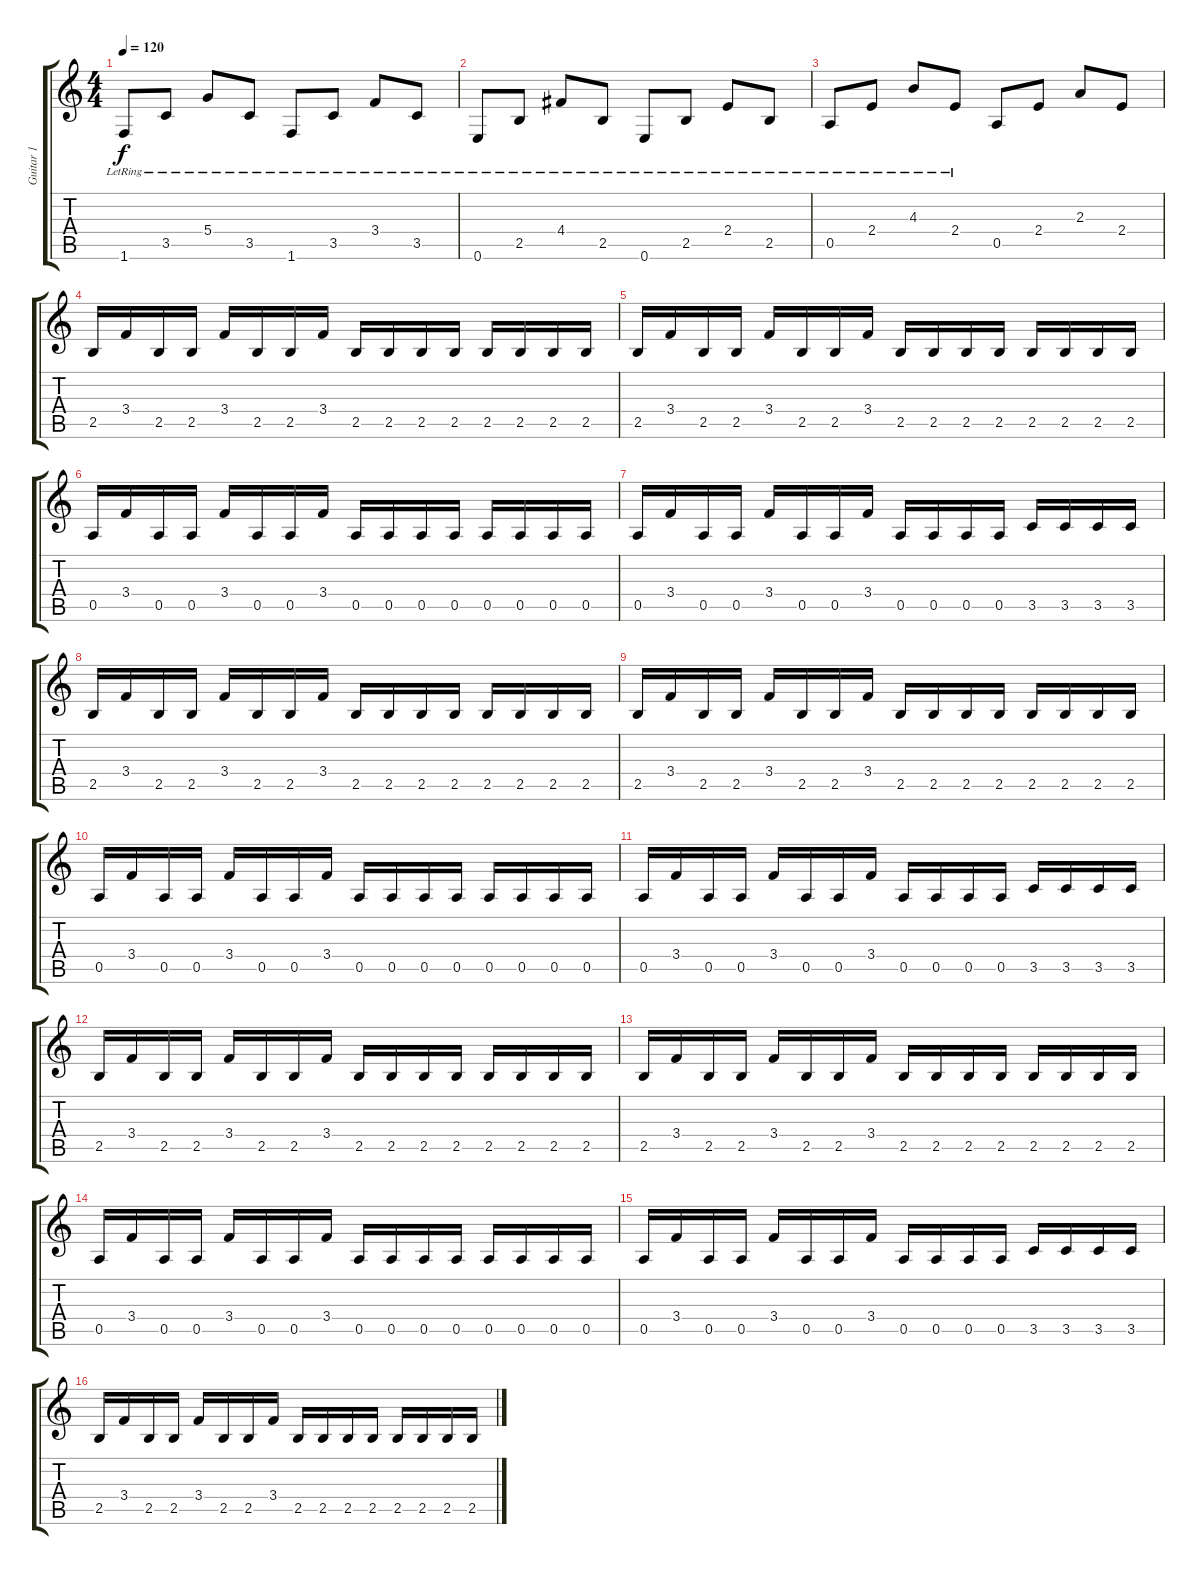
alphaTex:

\track ("Guitar 1" "Guitar 1") {instrument distortionguitar}
\staff {score tabs}
\tuning (E4 B3 G3 D3 A2 E2) {hide}
\ts (4 4)
\tempo 120
\clef g2
\ks c
1.6{lr}.8{dy f} 3.5{lr}.8 5.4{lr}.8 3.5{lr}.8 1.6{lr}.8 3.5{lr}.8 3.4{lr}.8 3.5{lr}.8 |
0.6{lr}.8 2.5{lr}.8 4.4{lr}.8 2.5{lr}.8 0.6{lr}.8 2.5{lr}.8 2.4{lr}.8 2.5{lr}.8 |
0.5{lr}.8 2.4{lr}.8 4.3{lr}.8 2.4{lr}.8 0.5.8 2.4.8 2.3.8 2.4.8 |
2.5.16 3.4.16 2.5.16 2.5.16 3.4.16 2.5.16 2.5.16 3.4.16 2.5.16 2.5.16 2.5.16 2.5.16 2.5.16 2.5.16 2.5.16 2.5.16 |
2.5.16 3.4.16 2.5.16 2.5.16 3.4.16 2.5.16 2.5.16 3.4.16 2.5.16 2.5.16 2.5.16 2.5.16 2.5.16 2.5.16 2.5.16 2.5.16 |
0.5.16 3.4.16 0.5.16 0.5.16 3.4.16 0.5.16 0.5.16 3.4.16 0.5.16 0.5.16 0.5.16 0.5.16 0.5.16 0.5.16 0.5.16 0.5.16 |
0.5.16 3.4.16 0.5.16 0.5.16 3.4.16 0.5.16 0.5.16 3.4.16 0.5.16 0.5.16 0.5.16 0.5.16 3.5.16 3.5.16 3.5.16 3.5.16 |
2.5.16 3.4.16 2.5.16 2.5.16 3.4.16 2.5.16 2.5.16 3.4.16 2.5.16 2.5.16 2.5.16 2.5.16 2.5.16 2.5.16 2.5.16 2.5.16 |
2.5.16 3.4.16 2.5.16 2.5.16 3.4.16 2.5.16 2.5.16 3.4.16 2.5.16 2.5.16 2.5.16 2.5.16 2.5.16 2.5.16 2.5.16 2.5.16 |
0.5.16 3.4.16 0.5.16 0.5.16 3.4.16 0.5.16 0.5.16 3.4.16 0.5.16 0.5.16 0.5.16 0.5.16 0.5.16 0.5.16 0.5.16 0.5.16 |
0.5.16 3.4.16 0.5.16 0.5.16 3.4.16 0.5.16 0.5.16 3.4.16 0.5.16 0.5.16 0.5.16 0.5.16 3.5.16 3.5.16 3.5.16 3.5.16 |
2.5.16 3.4.16 2.5.16 2.5.16 3.4.16 2.5.16 2.5.16 3.4.16 2.5.16 2.5.16 2.5.16 2.5.16 2.5.16 2.5.16 2.5.16 2.5.16 |
2.5.16 3.4.16 2.5.16 2.5.16 3.4.16 2.5.16 2.5.16 3.4.16 2.5.16 2.5.16 2.5.16 2.5.16 2.5.16 2.5.16 2.5.16 2.5.16 |
0.5.16 3.4.16 0.5.16 0.5.16 3.4.16 0.5.16 0.5.16 3.4.16 0.5.16 0.5.16 0.5.16 0.5.16 0.5.16 0.5.16 0.5.16 0.5.16 |
0.5.16 3.4.16 0.5.16 0.5.16 3.4.16 0.5.16 0.5.16 3.4.16 0.5.16 0.5.16 0.5.16 0.5.16 3.5.16 3.5.16 3.5.16 3.5.16 |
2.5.16 3.4.16 2.5.16 2.5.16 3.4.16 2.5.16 2.5.16 3.4.16 2.5.16 2.5.16 2.5.16 2.5.16 2.5.16 2.5.16 2.5.16 2.5.16
